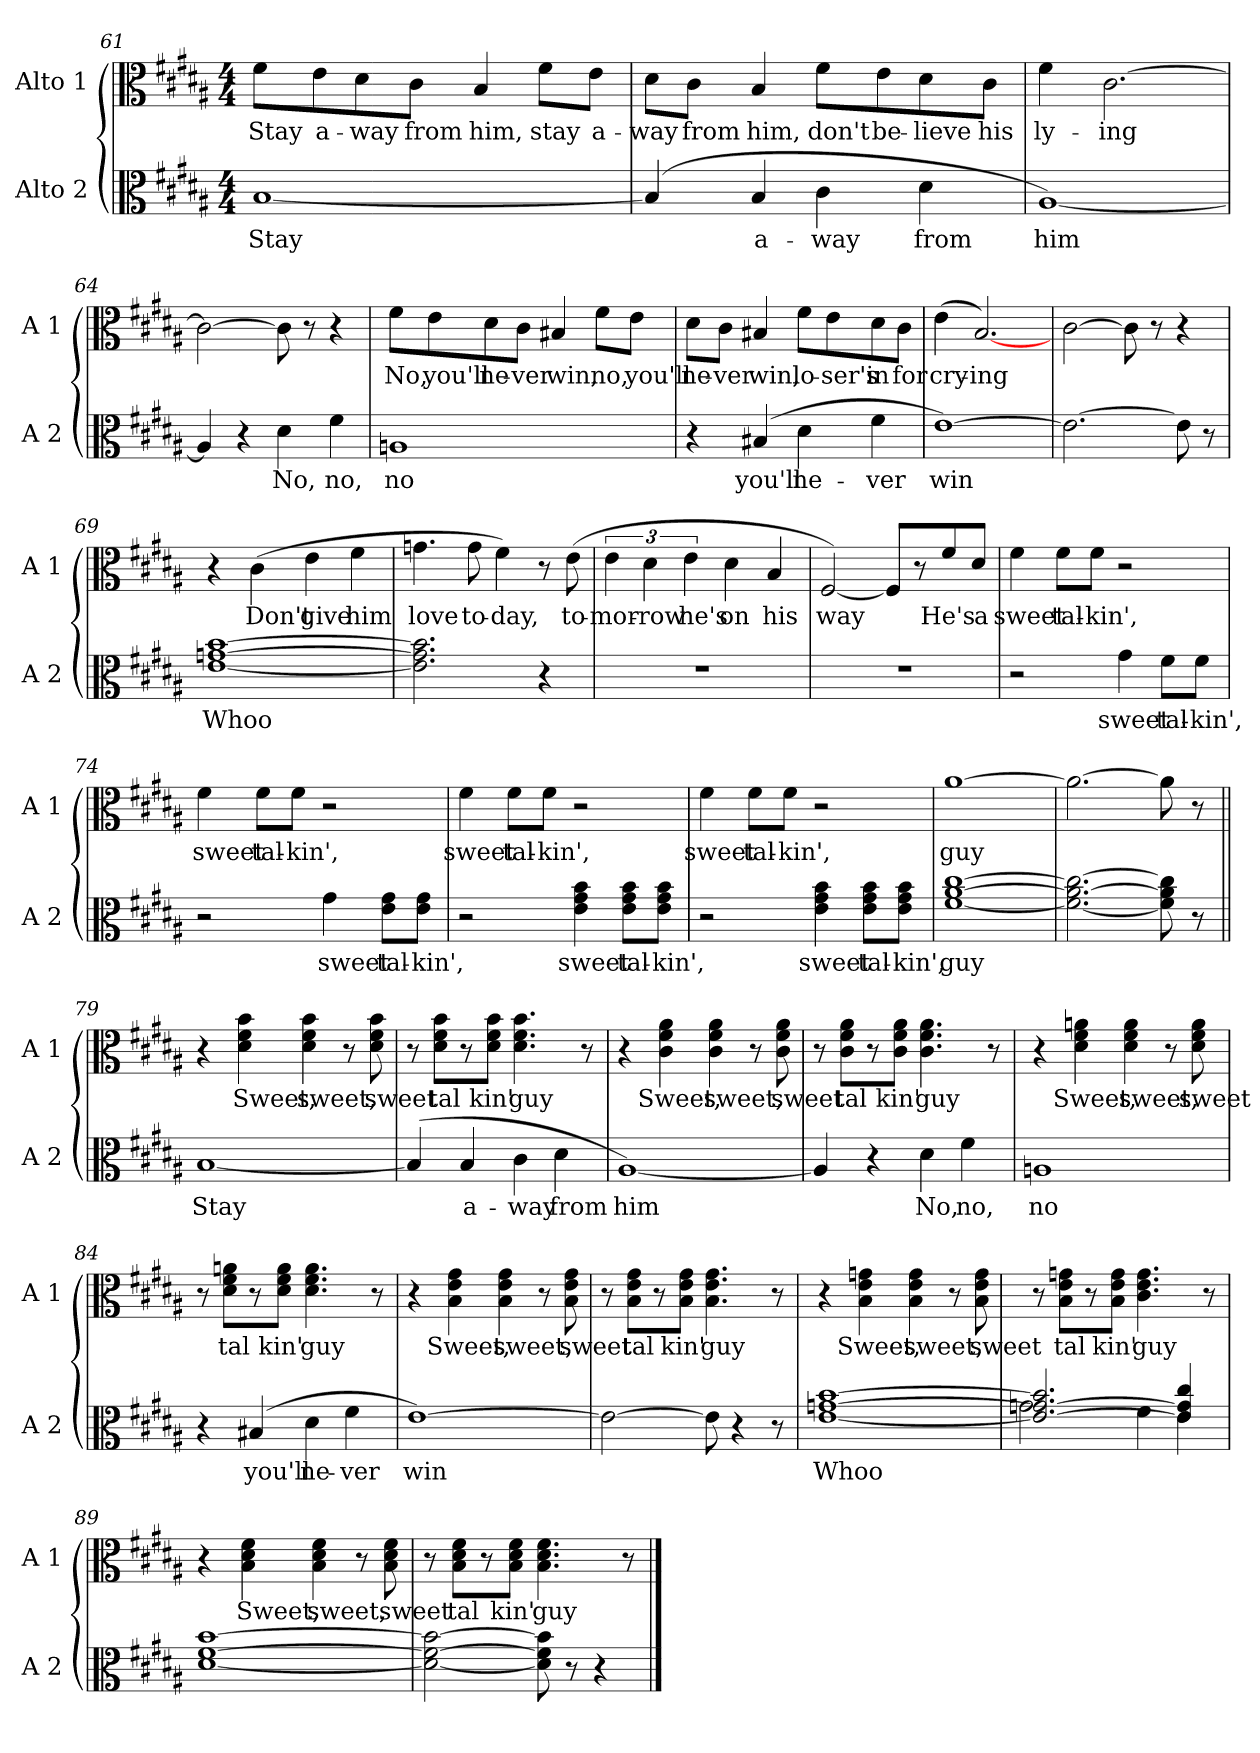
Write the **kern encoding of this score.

**kern	**text	**kern	**text
*part2	*part2	*part1	*part1
*staff2	*staff2	*staff1	*staff1
*I"Alto 2	*	*I"Alto 1	*
*I'A 2	*	*I'A 1	*
!!LO:LB:g=z
*clefC3	*	*clefC3	*
*k[f#c#g#d#a#]	*	*k[f#c#g#d#a#]	*
*B:	*	*B:	*
*M4/4	*	*M4/4	*
=61	=61	=61	=61
!	!LO:LY:b	!	!LO:LY:b
[1B	Stay	8f#\L	Stay
!	!	!	!LO:LY:b
.	.	8e\	a-
!	!	!	!LO:LY:b
.	.	8d#\	-way
!	!	!	!LO:LY:b
.	.	8c#\J	from
!	!	!	!LO:LY:b
.	.	4B/	him,
!	!	!	!LO:LY:b
.	.	8f#\L	stay
!	!	!	!LO:LY:b
.	.	8e\J	a-
=62	=62	=62	=62
!	!	!	!LO:LY:b
(>4B/]	.	8d#\L	-way
!	!	!	!LO:LY:b
.	.	8c#\J	from
!	!LO:LY:b	!	!LO:LY:b
4B/	a-	4B/	him,
!	!LO:LY:b	!	!LO:LY:b
4c#\	-way	8f#\L	don't
!	!	!	!LO:LY:b
.	.	8e\	be-
!	!LO:LY:b	!	!LO:LY:b
4d#\	from	8d#\	-lieve
!	!	!	!LO:LY:b
.	.	8c#\J	his
=63	=63	=63	=63
!	!LO:LY:b	!	!LO:LY:b
[1A#)	him	4f#\	ly-
!	!	!	!LO:LY:b
.	.	[2.c#\	-ing
=64	=64	=64	=64
4A#/]	.	2c#\_	.
!	!LO:LY:b	!	!
4r	.	.	.
!	!LO:LY:b	!	!
4d#\	No,	8c#\]	.
!	!	!	!LO:LY:b
.	.	8r	\!
!	!LO:LY:b	!	!
4f#\	no,	4r	.
!!LO:PB:g=z
=65	=65	=65	=65
!	!LO:LY:b	!	!LO:LY:b
1An	no	8f#\L	No,
!	!	!	!LO:LY:b
.	.	8e\	you'll
!	!	!	!LO:LY:b
.	.	8d#\	ne-
!	!	!	!LO:LY:b
.	.	8c#\J	-ver
!	!	!	!LO:LY:b
.	.	4B#X/	win,
!	!	!	!LO:LY:b
.	.	8f#\L	no,
!	!	!	!LO:LY:b
.	.	8e\J	you'll
=66	=66	=66	=66
!	!LO:LY:b	!	!LO:LY:b
4r	,	8d#\L	ne-
!	!	!	!LO:LY:b
.	.	8c#\J	-ver
!	!LO:LY:b	!	!LO:LY:b
(>4B#X/	you'll	4B#X/	win,
!	!LO:LY:b	!	!LO:LY:b
4d#\	ne-	8f#\L	lo-
!	!	!	!LO:LY:b
.	.	8e\	-ser's
!	!LO:LY:b	!	!LO:LY:b
4f#\	-ver	8d#\	in
!	!	!	!LO:LY:b
.	.	8c#\J	for
=67	=67	=67	=67
!	!LO:LY:b	!	!LO:LY:b
[1e)	win	(>4e\	cry-
!	!	!	!LO:LY:b
.	.	[2.B/)	-ing
=68	=68	=68	=68
2.e\_	.	[2c#\	.
.	.	8c#\]	.
!	!	!	!LO:LY:b
.	.	8r	.
8e\]	.	4r	.
!	!LO:LY:b	!	!
8r	.	.	.
!!LO:LB:g=z
=69	=69	=69	=69
!	!LO:LY:b	!	!
[1e [1gn [1b	Whoo	4r	.
!	!	!	!LO:LY:b
.	.	(>4c#\	Don't
!	!	!	!LO:LY:b
.	.	4e\	give
!	!	!	!LO:LY:b
.	.	4f#\	him
=70	=70	=70	=70
!	!	!	!LO:LY:b
2.e\] 2.g\] 2.b\]	.	4.gn\	love
!	!	!	!LO:LY:b
.	.	8g\	to-
!	!	!	!LO:LY:b
.	.	4f#\)	-day,
!	!LO:LY:b	!	!
4r	...	8r	.
!	!	!	!LO:LY:b
.	.	(>8e\	to-
=71	=71	=71	=71
!	!	!	!LO:LY:b
1r	.	6e\	-mor-
!	!	!	!LO:LY:b
.	.	6d#\	-row
!	!	!	!LO:LY:b
.	.	6e\	he's
!	!	!	!LO:LY:b
.	.	4d#\	on
!	!	!	!LO:LY:b
.	.	4B/	his
=72	=72	=72	=72
!	!	!	!LO:LY:b
1r	.	[2F#/)	way
.	.	8F#/L]	.
!	!	!	!LO:LY:b
.	.	8r	.
!	!	!	!LO:LY:b
.	.	8f#/	He's
!	!	!	!LO:LY:b
.	.	8d#/J	a
!!LO:LB:g=z
=73	=73	=73	=73
!	!	!	!LO:LY:b
2r	.	4f#\	sweet
!	!	!	!LO:LY:b
.	.	8f#\L	tal-
!	!	!	!LO:LY:b
.	.	8f#\J	-kin',
!	!LO:LY:b	!	!
4g#\	sweet	2r	.
!	!LO:LY:b	!	!
8f#\L	tal-	.	.
!	!LO:LY:b	!	!
8f#\J	-kin',	.	.
=74	=74	=74	=74
!	!	!	!LO:LY:b
2r	.	4f#\	sweet
!	!	!	!LO:LY:b
.	.	8f#\L	tal-
!	!	!	!LO:LY:b
.	.	8f#\J	-kin',
!	!LO:LY:b	!	!
4g#\	sweet	2r	.
!	!LO:LY:b	!	!
8e\ 8g#\L	tal-	.	.
!	!LO:LY:b	!	!
8e\ 8g#\J	-kin',	.	.
=75	=75	=75	=75
!	!	!	!LO:LY:b
2r	.	4f#\	sweet
!	!	!	!LO:LY:b
.	.	8f#\L	tal-
!	!	!	!LO:LY:b
.	.	8f#\J	-kin',
!	!LO:LY:b	!	!
4e\ 4g#\ 4b\	sweet	2r	.
!	!LO:LY:b	!	!
8e\ 8g#\ 8b\L	tal-	.	.
!	!LO:LY:b	!	!
8e\ 8g#\ 8b\J	-kin',	.	.
=76	=76	=76	=76
!	!	!	!LO:LY:b
2r	.	4f#\	sweet
!	!	!	!LO:LY:b
.	.	8f#\L	tal-
!	!	!	!LO:LY:b
.	.	8f#\J	-kin',
!	!LO:LY:b	!	!
4e\ 4g#\ 4b\	sweet	2r	.
!	!LO:LY:b	!	!
8e\ 8g#\ 8b\L	tal-	.	.
!	!LO:LY:b	!	!
8e\ 8g#\ 8b\J	-kin',	.	.
!!LO:LB:g=z
=77	=77	=77	=77
!	!LO:LY:b	!	!LO:LY:b
[1f# [1a# [1cc#	guy	[1a#	guy
=78	=78	=78	=78
2.f#\_ 2.a#\_ 2.cc#\_	.	2.a#\_	.
8f#\] 8a#\] 8cc#\]	.	8a#\]	.
!	!LO:LY:b	!	!LO:LY:b
8r	\!	8r	\!
!!LO:LB:g=z
=79||	=79||	=79||	=79||
!	!LO:LY:b	!	!
[1B	Stay	4r	.
!	!	!	!LO:LY:b
.	.	4d#\ 4f#\ 4b\	Sweet,
!	!	!	!LO:LY:b
.	.	4d#\ 4f#\ 4b\	sweet,
.	.	8r	.
!	!	!	!LO:LY:b
.	.	8d#\ 8f#\ 8b\	sweet
=80	=80	=80	=80
(>4B/]	.	8r	.
!	!	!	!LO:LY:b
.	.	8d#\ 8f#\ 8b\L	tal
!	!LO:LY:b	!	!
4B/	a-	8r	.
!	!	!	!LO:LY:b
.	.	8d#\ 8f#\ 8b\J	kin'
!	!LO:LY:b	!	!LO:LY:b
4c#\	-way	4.d#\ 4.f#\ 4.b\	guy
!	!LO:LY:b	!	!
4d#\	from	.	.
!	!	!	!LO:LY:b
.	.	8r	\!
=81	=81	=81	=81
!	!LO:LY:b	!	!
[1A#)	him	4r	.
!	!	!	!LO:LY:b
.	.	4c#\ 4f#\ 4a#\	Sweet,
!	!	!	!LO:LY:b
.	.	4c#\ 4f#\ 4a#\	sweet,
.	.	8r	.
!	!	!	!LO:LY:b
.	.	8c#\ 8f#\ 8a#\	sweet
=82	=82	=82	=82
4A#/]	.	8r	.
!	!	!	!LO:LY:b
.	.	8c#\ 8f#\ 8a#\L	tal
!	!LO:LY:b	!	!
4r	.	8r	.
!	!	!	!LO:LY:b
.	.	8c#\ 8f#\ 8a#\J	kin'
!	!LO:LY:b	!	!LO:LY:b
4d#\	No,	4.c#\ 4.f#\ 4.a#\	guy
!	!LO:LY:b	!	!
4f#\	no,	.	.
!	!	!	!LO:LY:b
.	.	8r	\!
!!LO:PB:g=z
=83	=83	=83	=83
!	!LO:LY:b	!	!
1An	no	4r	.
!	!	!	!LO:LY:b
.	.	4d#\ 4f#\ 4an\	Sweet,
!	!	!	!LO:LY:b
.	.	4d#\ 4f#\ 4a\	sweet,
.	.	8r	.
!	!	!	!LO:LY:b
.	.	8d#\ 8f#\ 8a\	sweet
=84	=84	=84	=84
!	!LO:LY:b	!	!
4r	,	8r	.
!	!	!	!LO:LY:b
.	.	8d#\ 8f#\ 8an\L	tal
!	!LO:LY:b	!	!
(>4B#X/	you'll	8r	.
!	!	!	!LO:LY:b
.	.	8d#\ 8f#\ 8a\J	kin'
!	!LO:LY:b	!	!LO:LY:b
4d#\	ne-	4.d#\ 4.f#\ 4.a\	guy
!	!LO:LY:b	!	!
4f#\	-ver	.	.
!	!	!	!LO:LY:b
.	.	8r	\!
=85	=85	=85	=85
!	!LO:LY:b	!	!
[1e)	win	4r	.
!	!	!	!LO:LY:b
.	.	4B\ 4e\ 4g#\	Sweet,
!	!	!	!LO:LY:b
.	.	4B\ 4e\ 4g#\	sweet,
.	.	8r	.
!	!	!	!LO:LY:b
.	.	8B\ 8e\ 8g#\	sweet
=86	=86	=86	=86
2e\_	.	8r	.
!	!	!	!LO:LY:b
.	.	8B\ 8e\ 8g#\L	tal
.	.	8r	.
!	!	!	!LO:LY:b
.	.	8B\ 8e\ 8g#\J	kin'
!	!	!	!LO:LY:b
8e\]	.	4.B\ 4.e\ 4.g#\	guy
4r	.	.	.
!	!LO:LY:b	!	!LO:LY:b
8r	.	8r	\!
!!LO:LB:g=z
=87	=87	=87	=87
!	!LO:LY:b	!	!
[1e [1gn [1b	Whoo	4r	.
!	!	!	!LO:LY:b
.	.	4B\ 4e\ 4gn\	Sweet,
!	!	!	!LO:LY:b
.	.	4B\ 4e\ 4g\	sweet,
.	.	8r	.
!	!	!	!LO:LY:b
.	.	8B\ 8e\ 8g\	sweet
=88	=88	=88	=88
*^	*	*	*
2.e/_ 2.g/_ 2.b/]	2g\	.	8r	.
!	!	!	!	!LO:LY:b
.	.	.	8B\ 8e\ 8gn\L	tal
.	.	.	8r	.
!	!	!	!	!LO:LY:b
.	.	.	8B\ 8e\ 8g\J	kin'
!	!	!	!	!LO:LY:b
.	4f#\	.	4.c#\ 4.e\ 4.g\	guy
4e/] 4g/] 4cc#/	4e\	.	.	.
!	!	!	!	!LO:LY:b
.	.	.	8r	\!
*v	*v	*	*	*
=89	=89	=89	=89
[1d# [1f# [1b	.	4r	.
!	!	!	!LO:LY:b
.	.	4B\ 4d#\ 4f#\	Sweet,
!	!	!	!LO:LY:b
.	.	4B\ 4d#\ 4f#\	sweet,
.	.	8r	.
!	!	!	!LO:LY:b
.	.	8B\ 8d#\ 8f#\	sweet
=90	=90	=90	=90
2d#\_ 2f#\_ 2b\_	.	8r	.
!	!	!	!LO:LY:b
.	.	8B\ 8d#\ 8f#\L	tal
.	.	8r	.
!	!	!	!LO:LY:b
.	.	8B\ 8d#\ 8f#\J	kin'
!	!	!	!LO:LY:b
8d#\] 8f#\] 8b\]	.	4.B\ 4.d#\ 4.f#\	guy
!	!LO:LY:b	!	!
8r	...	.	.
4r	.	.	.
!	!	!	!LO:LY:b
.	.	8r	\!
==	==	==	==
*-	*-	*-	*-
